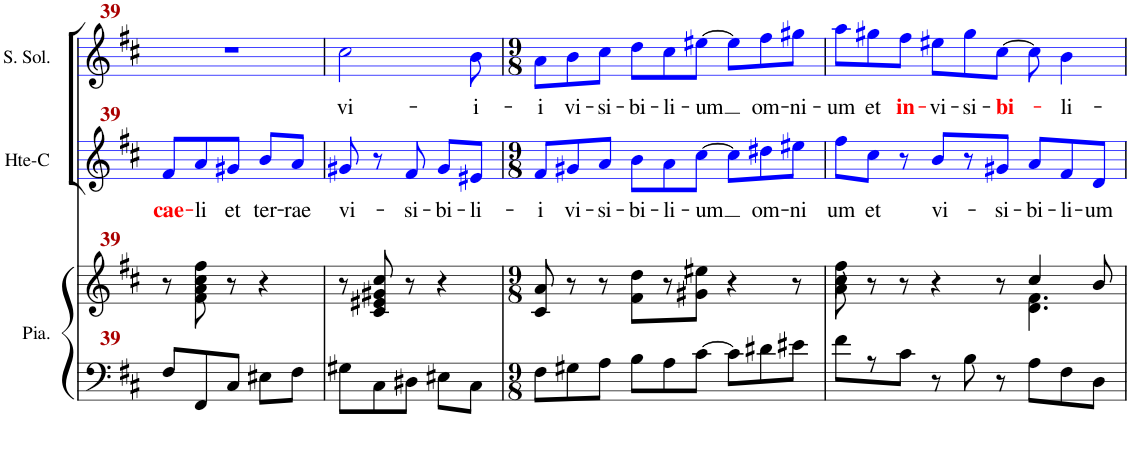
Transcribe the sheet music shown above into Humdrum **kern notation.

**kern	**kern	**kern	**text	**kern	**text
*part3	*part3	*part2	*part2	*part1	*part1
*staff4	*staff3	*staff2	*staff2	*staff1	*staff1
*I"Piano	*	*I"Haute-Contre	*	*I"Soprano Solo	*
*I'Pno.	*	*I'Hte-C	*	*I'S. Sol.	*
!!LO:PB:g=z
*clefF4	*clefG2	*clefG2	*	*clefG2	*
*k[f#c#]	*k[f#c#]	*k[f#c#]	*	*k[f#c#]	*
*M5/8	*M5/8	*M5/8	*	*M5/8	*
=39	=39	=39	=39	=39	=39
!	!	!	!LO:LY:b:color=#FF0000	!	!
8F#/L	8r	8f#i/L	cae-	8%5r	.
!	!	!	!LO:LY:b	!	!
8FF#/	8f#\ 8a\ 8cc#\ 8ff#\	8ai/	-li	.	.
!	!	!	!LO:LY:b	!	!
8C#/J	8r	8g#Xi/J	et	.	.
!	!	!	!LO:LY:b	!	!
8E#X\L	4r	8bi/L	ter-	.	.
!	!	!	!LO:LY:b	!	!
8F#\J	.	8ai/J	-rae	.	.
=40	=40	=40	=40	=40	=40
!	!	!	!LO:LY:b	!	!LO:LY:b
8G#X\L	8r	8g#Xi/	vi-	2cc#i\	vi-
8C#\	8c#/ 8e#X/ 8g#X/ 8cc#/	8r	.	.	.
!	!	!	!LO:LY:b	!	!
8D#X\J	8r	8f#i/	-si-	.	.
!	!	!	!LO:LY:b	!	!
8E#X\L	4r	8g#i/L	-bi-	.	.
!	!	!	!LO:LY:b	!	!LO:LY:b
8C#\J	.	8e#Xi/J	-li-	8bi\	-i-
=41	=41	=41	=41	=41	=41
*M9/8	*M9/8	*M9/8	*	*M9/8	*
!	!	!	!LO:LY:b	!	!LO:LY:b
8F#\L	8c#/ 8a/	8f#i/L	-i	8ai\L	-i
!	!	!	!LO:LY:b	!	!LO:LY:b
8G#X\	8r	8g#Xi/	vi-	8bi\	vi-
!	!	!	!LO:LY:b	!	!LO:LY:b
8A\J	8r	8ai/J	-si-	8cc#i\J	-si-
!	!	!	!LO:LY:b	!	!LO:LY:b
8B\L	8f#\ 8dd\L	8bi\L	-bi-	8ddi\L	-bi-
!	!	!	!LO:LY:b	!	!LO:LY:b
8A\	8r	8ai\	-li-	8cc#i\	-li-
!	!	!	!LO:LY:b	!	!LO:LY:b
[8c#\J	8g#X\ 8ee#X\J	[8cc#i\J	-um	[8ee#Xi\J	-um
8c#\L]	4r	8cc#i\L]	.	8ee#i\L]	.
!	!	!	!LO:LY:b	!	!LO:LY:b
8d#X\	.	8dd#Xi\	om-	8ff#i\	om-
!	!	!	!LO:LY:b	!	!LO:LY:b
8e#X\J	8r	8ee#Xi\J	-ni	8gg#Xi\J	-ni-
=42	=42	=42	=42	=42	=42
*	*^	*	*	*	*
!	!	!	!	!LO:LY:b	!	!LO:LY:b
8f#\L	8ff#\	8a\ 8cc#\	8ff#i\L	um	8aai\L	-um
!	!	!	!	!LO:LY:b	!	!LO:LY:b
8r	8r	8ryy	8cc#i\J	et	8gg#Xi\	et
!	!	!	!	!	!	!LO:LY:b:color=#FF0000
*	*v	*v	*	*	*	*
8c#\J	8r	8r	.	8ff#i\J	in-
!	!	!	!LO:LY:b	!	!LO:LY:b
8r	4r	8bi/L	vi-	8ee#Xi\L	-vi-
!	!	!	!	!	!LO:LY:b
8B\	.	8r	.	8gg#i\	-si-
!	!	!	!LO:LY:b	!	!LO:LY:b:color=#FF0000
8r	8r	8g#Xi/J	-si-	[8cc#i\J	-bi-
*	*^	*	*	*	*
!	!	!	!	!LO:LY:b	!	!
8A\L	4cc#/	4.d\ 4.f#\	8ai/L	-bi-	8cc#i\]	.
!	!	!	!	!LO:LY:b	!	!LO:LY:b
8F#\	.	.	8f#i/	-li-	4bi\	-li-
!	!	!	!	!LO:LY:b	!	!
8D\J	8b/	.	8di/J	-um	.	.
*	*v	*v	*	*	*	*
=	=	=	=	=	=
*-	*-	*-	*-	*-	*-
